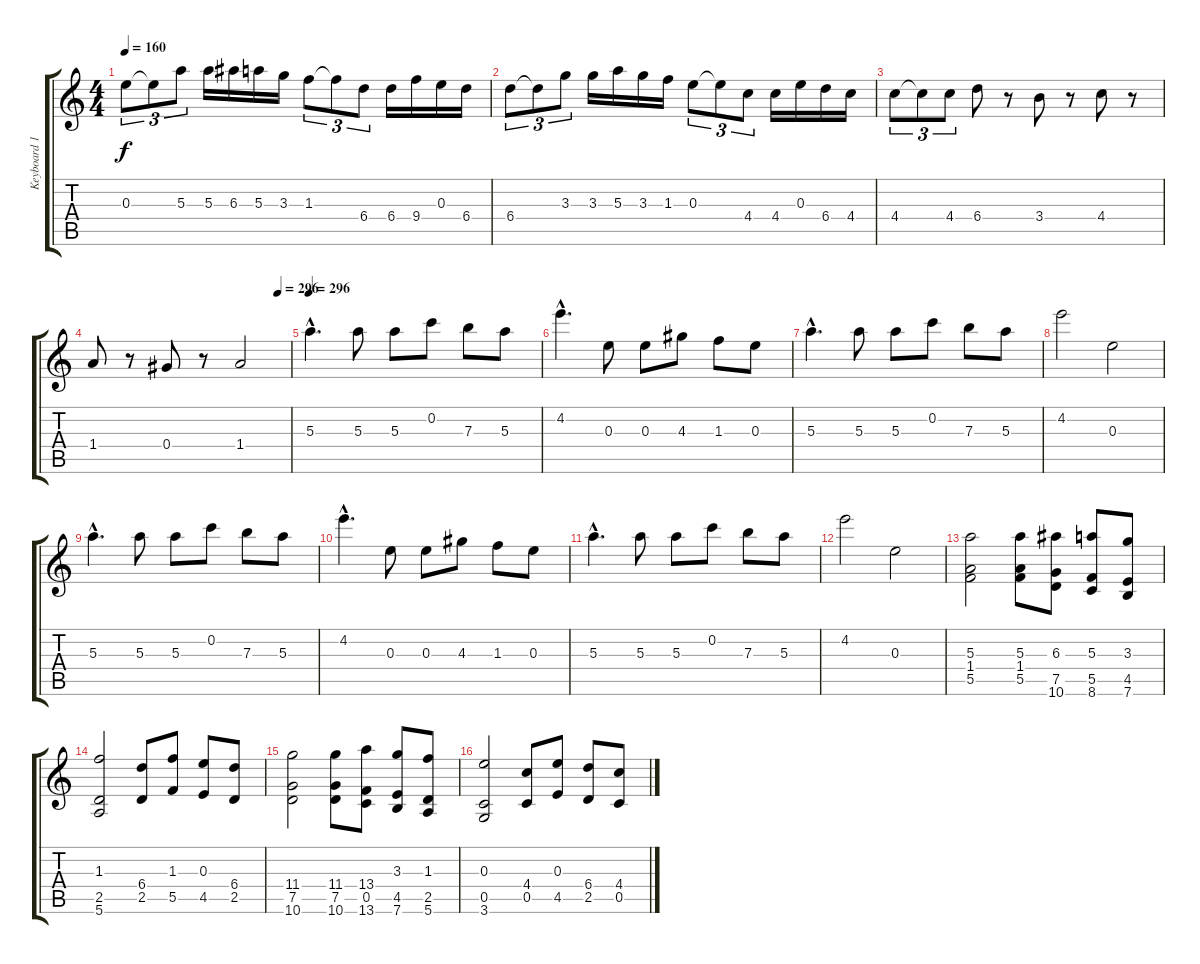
\track ("Keyboard 1 Andre Matos" "Keyboard 1") {instrument stringensemble1}
\staff {score tabs}
\tuning (A6 C6 E5 Ab4 C4 E3) {hide}
\ts (4 4)
\tempo 160
\clef g2
\ks c
0.3.8{tu (3 2) dy f} 0.3{t}.8{tu (3 2)} 5.3.8{tu (3 2)} 5.3.16 6.3.16 5.3.16 3.3.16 1.3.8{tu (3 2)} 1.3{t}.8{tu (3 2)} 6.4.8{tu (3 2)} 6.4.16 9.4.16 0.3.16 6.4.16 |
6.4.8{tu (3 2)} 6.4{t}.8{tu (3 2)} 3.3.8{tu (3 2)} 3.3.16 5.3.16 3.3.16 1.3.16 0.3.8{tu (3 2)} 0.3{t}.8{tu (3 2)} 4.4.8{tu (3 2)} 4.4.16 0.3.16 6.4.16 4.4.16 |
4.4.8{tu (3 2)} 4.4{t}.8{tu (3 2)} 4.4.8{tu (3 2)} 6.4.8 r.8 3.4.8 r.8 4.4.8 r.8 |
\tempo (296 0.9375)
1.4.8 r.8 0.4.8 r.8 1.4.2 |
\tempo 296
5.3{hac}.4{d} 5.3.8 5.3.8 0.2.8 7.3.8 5.3.8 |
4.2{hac}.4{d} 0.3.8 0.3.8 4.3.8 1.3.8 0.3.8 |
5.3{hac}.4{d} 5.3.8 5.3.8 0.2.8 7.3.8 5.3.8 |
4.2.2 0.3.2 |
5.3{hac}.4{d} 5.3.8 5.3.8 0.2.8 7.3.8 5.3.8 |
4.2{hac}.4{d} 0.3.8 0.3.8 4.3.8 1.3.8 0.3.8 |
5.3{hac}.4{d} 5.3.8 5.3.8 0.2.8 7.3.8 5.3.8 |
4.2.2 0.3.2 |
(5.3 1.4 5.5).2 (5.3 1.4 5.5).8 (6.3 7.5 10.6).8 (5.3 5.5 8.6).8 (3.3 4.5 7.6).8 |
(1.3 2.5 5.6).2 (6.4 2.5).8 (1.3 5.5).8 (0.3 4.5).8 (6.4 2.5).8 |
(11.4 7.5 10.6).2 (11.4 7.5 10.6).8 (13.4 0.5 13.6).8 (3.3 4.5 7.6).8 (1.3 2.5 5.6).8 |
(0.3 0.5 3.6).2 (4.4 0.5).8 (0.3 4.5).8 (6.4 2.5).8 (4.4 0.5).8
